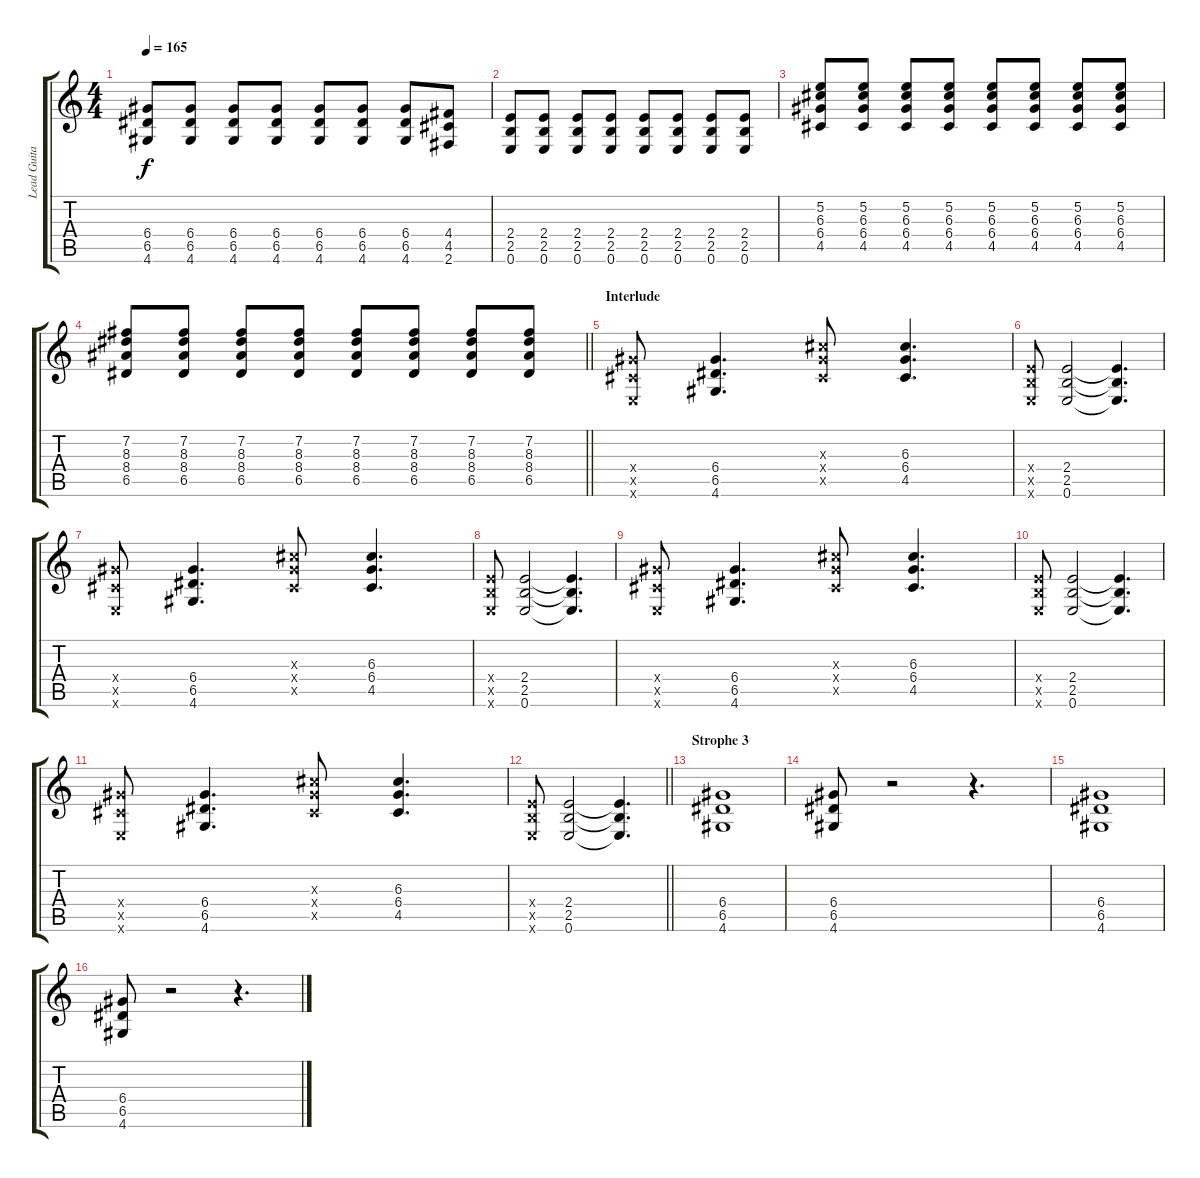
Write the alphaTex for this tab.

\track ("Lead Guitar" "Lead Guita") {instrument overdrivenguitar}
\staff {score tabs}
\tuning (E4 B3 G3 D3 A2 E2) {hide}
\ts (4 4)
\tempo 165
\clef g2
\ks c
(6.4 6.5 4.6).8{dy f} (6.4 6.5 4.6).8 (6.4 6.5 4.6).8 (6.4 6.5 4.6).8 (6.4 6.5 4.6).8 (6.4 6.5 4.6).8 (6.4 6.5 4.6).8 (4.4 4.5 2.6).8 |
(2.4 2.5 0.6).8 (2.4 2.5 0.6).8 (2.4 2.5 0.6).8 (2.4 2.5 0.6).8 (2.4 2.5 0.6).8 (2.4 2.5 0.6).8 (2.4 2.5 0.6).8 (2.4 2.5 0.6).8 |
(5.2 6.3 6.4 4.5).8 (5.2 6.3 6.4 4.5).8 (5.2 6.3 6.4 4.5).8 (5.2 6.3 6.4 4.5).8 (5.2 6.3 6.4 4.5).8 (5.2 6.3 6.4 4.5).8 (5.2 6.3 6.4 4.5).8 (5.2 6.3 6.4 4.5).8 |
\barLineRight lightlight
(7.2 8.3 8.4 6.5).8 (7.2 8.3 8.4 6.5).8 (7.2 8.3 8.4 6.5).8 (7.2 8.3 8.4 6.5).8 (7.2 8.3 8.4 6.5).8 (7.2 8.3 8.4 6.5).8 (7.2 8.3 8.4 6.5).8 (7.2 8.3 8.4 6.5).8 |
\section ("" "Interlude")
(6.4{x} 4.5{x} 0.6{x}).8 (6.4 6.5 4.6).4{d} (6.3{x} 6.4{x} 4.5{x}).8 (6.3 6.4 4.5).4{d} |
(2.4{x} 2.5{x} 0.6{x}).8 (2.4 2.5 0.6).2 (2.4{t} 2.5{t} 0.6{t}).4{d} |
(6.4{x} 4.5{x} 0.6{x}).8 (6.4 6.5 4.6).4{d} (6.3{x} 6.4{x} 4.5{x}).8 (6.3 6.4 4.5).4{d} |
(2.4{x} 2.5{x} 0.6{x}).8 (2.4 2.5 0.6).2 (2.4{t} 2.5{t} 0.6{t}).4{d} |
(6.4{x} 4.5{x} 0.6{x}).8 (6.4 6.5 4.6).4{d} (6.3{x} 6.4{x} 4.5{x}).8 (6.3 6.4 4.5).4{d} |
(2.4{x} 2.5{x} 0.6{x}).8 (2.4 2.5 0.6).2 (2.4{t} 2.5{t} 0.6{t}).4{d} |
(6.4{x} 4.5{x} 0.6{x}).8 (6.4 6.5 4.6).4{d} (6.3{x} 6.4{x} 4.5{x}).8 (6.3 6.4 4.5).4{d} |
\barLineRight lightlight
(2.4{x} 2.5{x} 0.6{x}).8 (2.4 2.5 0.6).2 (2.4{t} 2.5{t} 0.6{t}).4{d} |
\section ("" "Strophe 3")
(6.4 6.5 4.6).1 |
(6.4 6.5 4.6).8 r.2 r.4{d} |
(6.4 6.5 4.6).1 |
(6.4 6.5 4.6).8 r.2 r.4{d}
